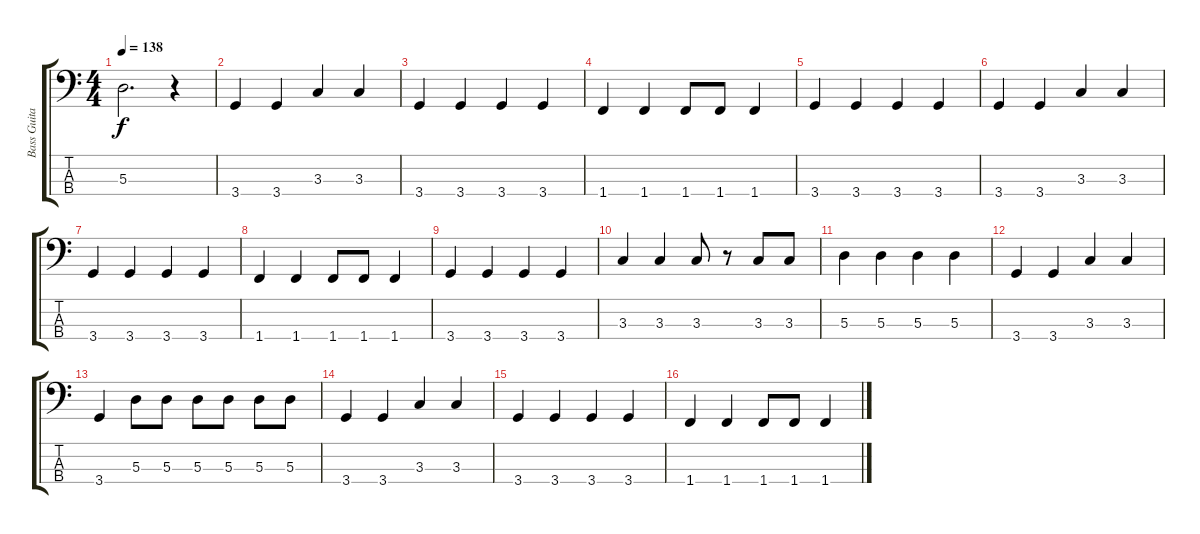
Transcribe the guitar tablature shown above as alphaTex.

\track ("Bass Guitar (Paul McCartney)" "Bass Guita") {instrument electricbassfinger}
\staff {score tabs}
\tuning (G2 D2 A1 E1) {hide}
\ts (4 4)
\tempo 138
\clef f4
\ks c
5.3.2{d dy f instrument electricbassfinger} r.4 |
3.4.4 3.4.4 3.3.4 3.3.4 |
3.4.4 3.4.4 3.4.4 3.4.4 |
1.4.4 1.4.4 1.4.8 1.4.8 1.4.4 |
3.4.4 3.4.4 3.4.4 3.4.4 |
3.4.4 3.4.4 3.3.4 3.3.4 |
3.4.4 3.4.4 3.4.4 3.4.4 |
1.4.4 1.4.4 1.4.8 1.4.8 1.4.4 |
3.4.4 3.4.4 3.4.4 3.4.4 |
3.3.4 3.3.4 3.3.8 r.8 3.3.8 3.3.8 |
5.3.4 5.3.4 5.3.4 5.3.4 |
3.4.4 3.4.4 3.3.4 3.3.4 |
3.4.4 5.3.8 5.3.8 5.3.8 5.3.8 5.3.8 5.3.8 |
3.4.4 3.4.4 3.3.4 3.3.4 |
3.4.4 3.4.4 3.4.4 3.4.4 |
1.4.4 1.4.4 1.4.8 1.4.8 1.4.4
